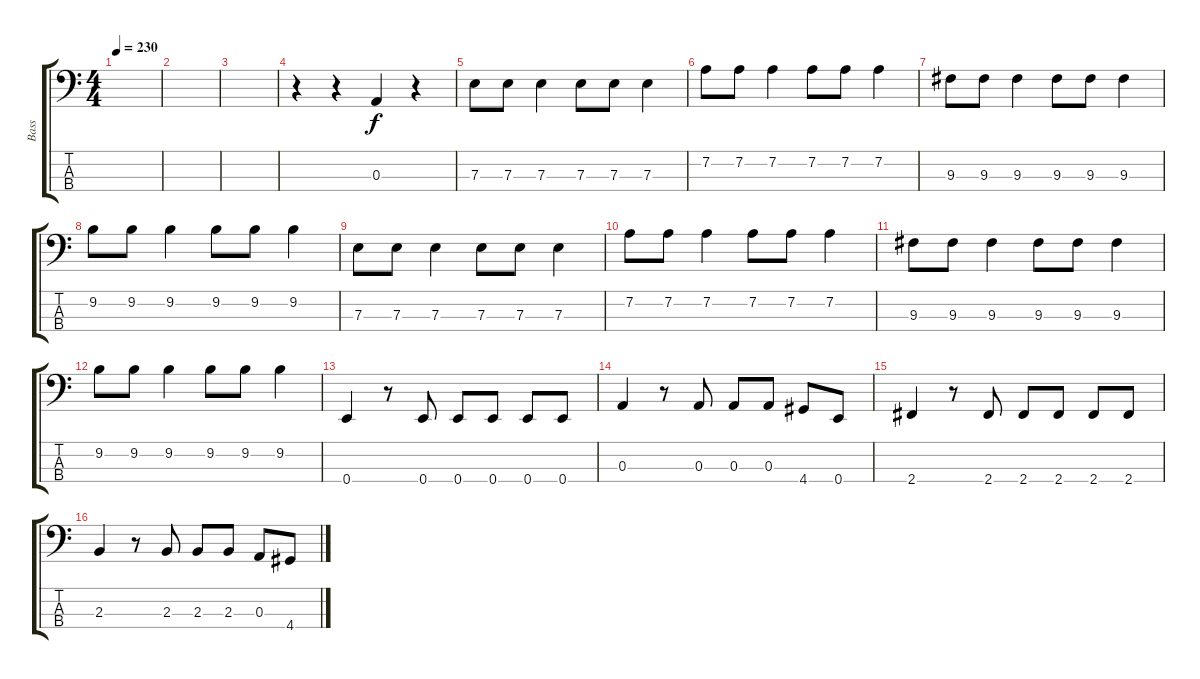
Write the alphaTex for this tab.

\track ("Bass" "Bass") {instrument electricbassfinger}
\staff {score tabs}
\tuning (G2 D2 A1 E1) {hide}
\ts (4 4)
\tempo 230
\clef f4
\ks c
|
|
|
r.4 r.4 0.3.4 r.4 |
7.3.8 7.3.8 7.3.4 7.3.8 7.3.8 7.3.4 |
7.2.8 7.2.8 7.2.4 7.2.8 7.2.8 7.2.4 |
9.3.8 9.3.8 9.3.4 9.3.8 9.3.8 9.3.4 |
9.2.8 9.2.8 9.2.4 9.2.8 9.2.8 9.2.4 |
7.3.8 7.3.8 7.3.4 7.3.8 7.3.8 7.3.4 |
7.2.8 7.2.8 7.2.4 7.2.8 7.2.8 7.2.4 |
9.3.8 9.3.8 9.3.4 9.3.8 9.3.8 9.3.4 |
9.2.8 9.2.8 9.2.4 9.2.8 9.2.8 9.2.4 |
0.4.4 r.8 0.4.8 0.4.8 0.4.8 0.4.8 0.4.8 |
0.3.4 r.8 0.3.8 0.3.8 0.3.8 4.4.8 0.4.8 |
2.4.4 r.8 2.4.8 2.4.8 2.4.8 2.4.8 2.4.8 |
2.3.4 r.8 2.3.8 2.3.8 2.3.8 0.3.8 4.4.8
